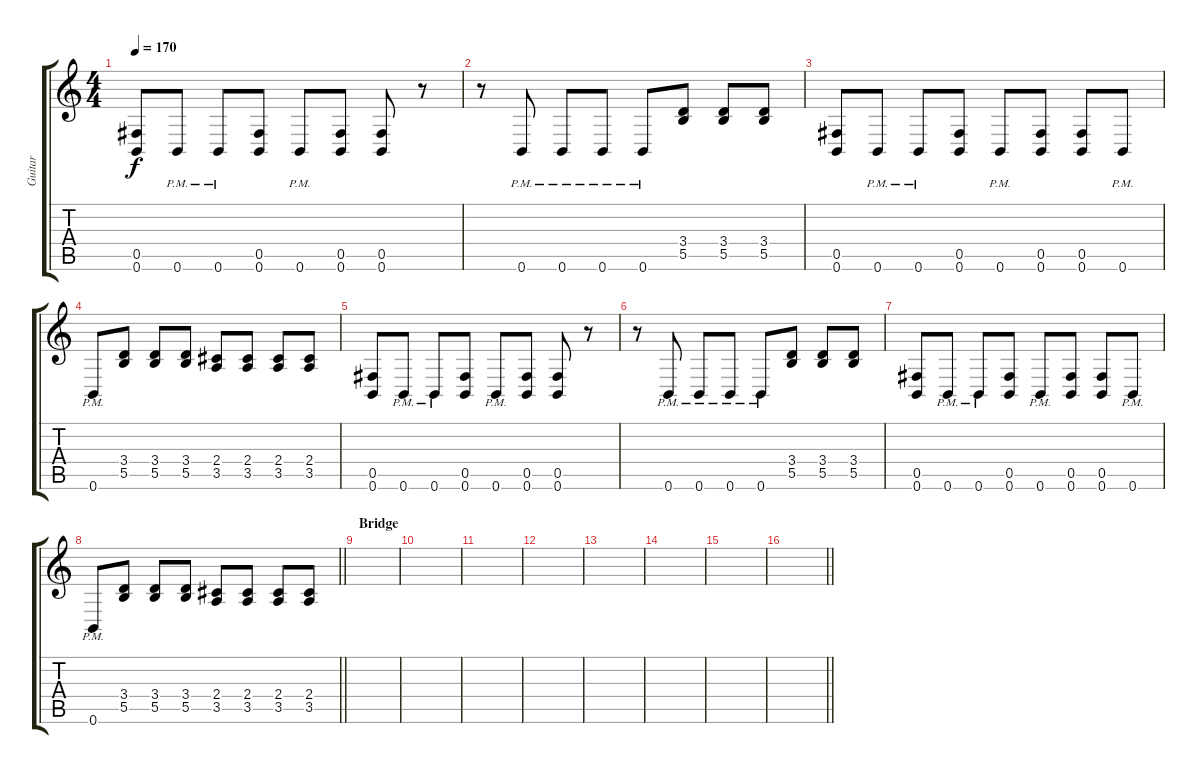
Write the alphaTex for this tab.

\track ("Guitar" "Guitar") {instrument distortionguitar}
\staff {score tabs}
\tuning (Db4 Ab3 E3 B2 Gb2 B1) {hide}
\ts (4 4)
\tempo 170
\clef g2
\ks c
(0.5 0.6).8{dy f} 0.6{pm}.8 0.6{pm}.8 (0.5 0.6).8 0.6{pm}.8 (0.5 0.6).8 (0.5 0.6).8 r.8 |
r.8 0.6{pm}.8 0.6{pm}.8 0.6{pm}.8 0.6{pm}.8 (3.4 5.5).8 (3.4 5.5).8 (3.4 5.5).8 |
(0.5 0.6).8 0.6{pm}.8 0.6{pm}.8 (0.5 0.6).8 0.6{pm}.8 (0.5 0.6).8 (0.5 0.6).8 0.6{pm}.8 |
0.6{pm}.8 (3.4 5.5).8 (3.4 5.5).8 (3.4 5.5).8 (2.4 3.5).8 (2.4 3.5).8 (2.4 3.5).8 (2.4 3.5).8 |
(0.5 0.6).8 0.6{pm}.8 0.6{pm}.8 (0.5 0.6).8 0.6{pm}.8 (0.5 0.6).8 (0.5 0.6).8 r.8 |
r.8 0.6{pm}.8 0.6{pm}.8 0.6{pm}.8 0.6{pm}.8 (3.4 5.5).8 (3.4 5.5).8 (3.4 5.5).8 |
(0.5 0.6).8 0.6{pm}.8 0.6{pm}.8 (0.5 0.6).8 0.6{pm}.8 (0.5 0.6).8 (0.5 0.6).8 0.6{pm}.8 |
\barLineRight lightlight
0.6{pm}.8 (3.4 5.5).8 (3.4 5.5).8 (3.4 5.5).8 (2.4 3.5).8 (2.4 3.5).8 (2.4 3.5).8 (2.4 3.5).8 |
\section ("" "Bridge")
|
|
|
|
|
|
|
\barLineRight lightlight
